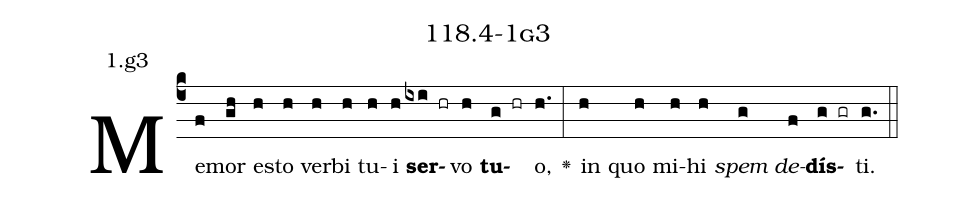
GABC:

name: 118.4-1g3;
annotation: 1.g3;
%%
(c4)Me(f)mor(gh) es(h)to(h) ver(h)bi(h) tu(h)i(h) <b>ser</b>(ixi hr)vo(h) <b>tu</b>(g hr)o,(h.) <v>\greheightstar</v>(:) in(h) quo(h) mi(h)hi(h) <i>spem</i>(g) <i>de</i>(f)<b>dís</b>(g gr)ti.(g.) (::)


%E(h) u(h) o(g) u(f) a(g) e.(g.) (::)
